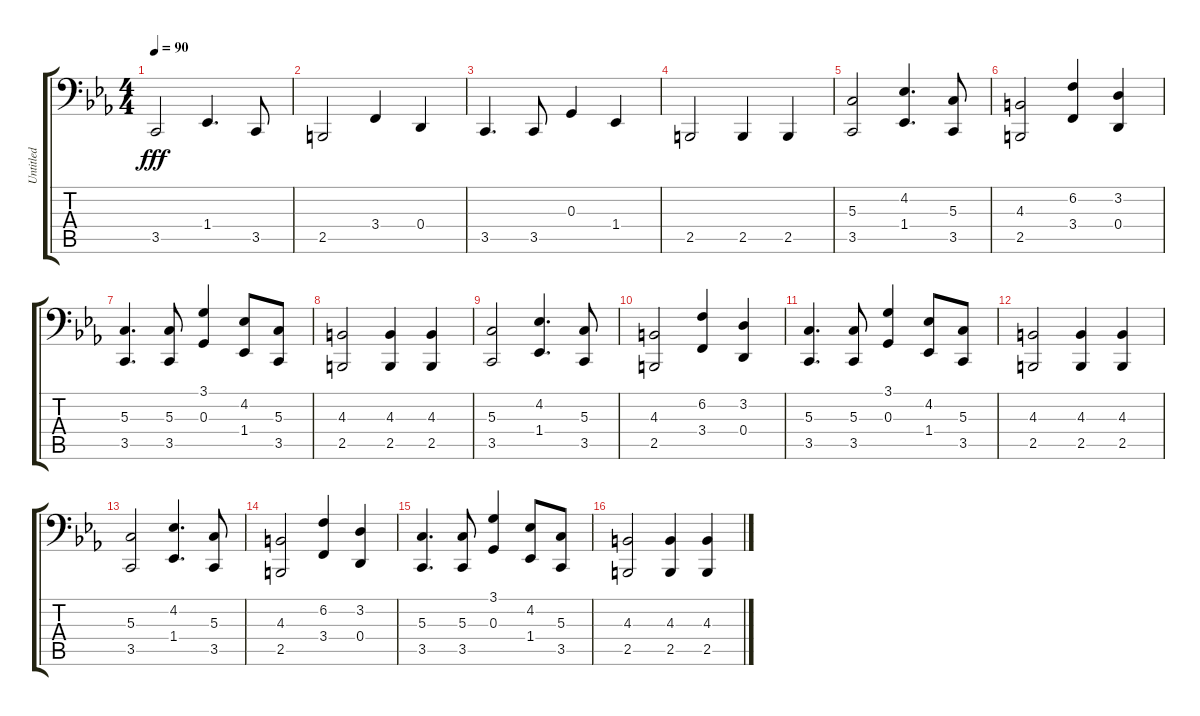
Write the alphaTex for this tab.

\track ("Untitled" "Untitled") {instrument acousticgrandpiano}
\staff {score tabs}
\tuning (E3 B2 G2 D2 A1 E1) {hide}
\ts (4 4)
\tempo 90
\clef f4
\ks eb
3.5.2{dy fff} 1.4.4{d} 3.5.8 |
2.5.2 3.4.4 0.4.4 |
3.5.4{d} 3.5.8 0.3.4 1.4.4 |
2.5.2 2.5.4 2.5.4 |
(5.3 3.5).2 (4.2 1.4).4{d} (5.3 3.5).8 |
(4.3 2.5).2 (6.2 3.4).4 (3.2 0.4).4 |
(5.3 3.5).4{d} (5.3 3.5).8 (3.1 0.3).4 (4.2 1.4).8 (5.3 3.5).8 |
(4.3 2.5).2 (4.3 2.5).4 (4.3 2.5).4 |
(5.3 3.5).2 (4.2 1.4).4{d} (5.3 3.5).8 |
(4.3 2.5).2 (6.2 3.4).4 (3.2 0.4).4 |
(5.3 3.5).4{d} (5.3 3.5).8 (3.1 0.3).4 (4.2 1.4).8 (5.3 3.5).8 |
(4.3 2.5).2 (4.3 2.5).4 (4.3 2.5).4 |
(5.3 3.5).2 (4.2 1.4).4{d} (5.3 3.5).8 |
(4.3 2.5).2 (6.2 3.4).4 (3.2 0.4).4 |
(5.3 3.5).4{d} (5.3 3.5).8 (3.1 0.3).4 (4.2 1.4).8 (5.3 3.5).8 |
(4.3 2.5).2 (4.3 2.5).4 (4.3 2.5).4
